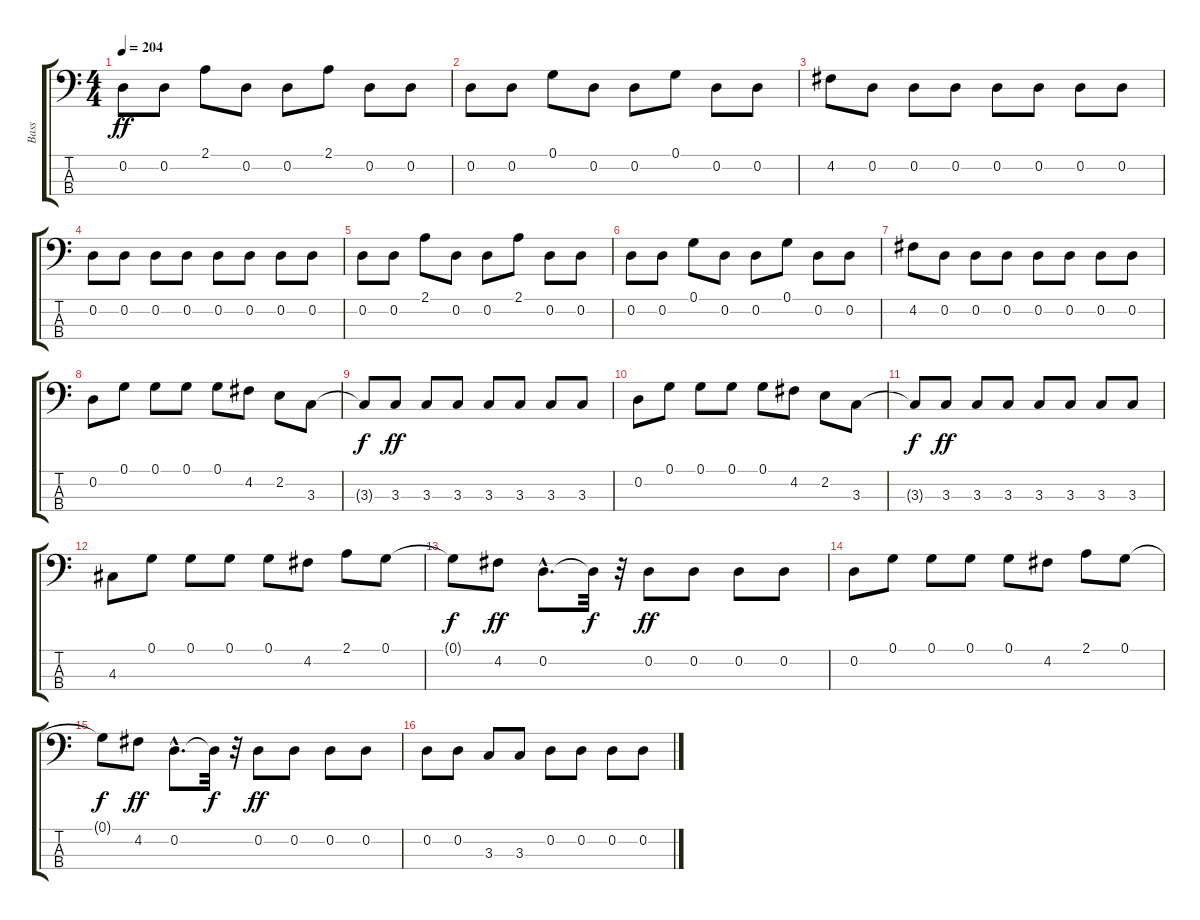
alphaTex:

\track ("Bass" "Bass") {instrument electricbassfinger}
\staff {score tabs}
\tuning (G2 D2 A1 E1) {hide}
\ts (4 4)
\tempo 204
\clef f4
\ks c
0.2.8{dy ff} 0.2.8 2.1.8 0.2.8 0.2.8 2.1.8 0.2.8 0.2.8 |
0.2.8 0.2.8 0.1.8 0.2.8 0.2.8 0.1.8 0.2.8 0.2.8 |
4.2.8 0.2.8 0.2.8 0.2.8 0.2.8 0.2.8 0.2.8 0.2.8 |
0.2.8 0.2.8 0.2.8 0.2.8 0.2.8 0.2.8 0.2.8 0.2.8 |
0.2.8 0.2.8 2.1.8 0.2.8 0.2.8 2.1.8 0.2.8 0.2.8 |
0.2.8 0.2.8 0.1.8 0.2.8 0.2.8 0.1.8 0.2.8 0.2.8 |
4.2.8 0.2.8 0.2.8 0.2.8 0.2.8 0.2.8 0.2.8 0.2.8 |
0.2.8 0.1.8 0.1.8 0.1.8 0.1.8 4.2.8 2.2.8 3.3.8 |
3.3{t}.8{dy f} 3.3.8{dy ff} 3.3.8 3.3.8 3.3.8 3.3.8 3.3.8 3.3.8 |
0.2.8 0.1.8 0.1.8 0.1.8 0.1.8 4.2.8 2.2.8 3.3.8 |
3.3{t}.8{dy f} 3.3.8{dy ff} 3.3.8 3.3.8 3.3.8 3.3.8 3.3.8 3.3.8 |
4.3.8 0.1.8 0.1.8 0.1.8 0.1.8 4.2.8 2.1.8 0.1.8 |
0.1{t}.8{dy f} 4.2.8{dy ff} 0.2{hac}.8{d} 0.2{t}.32{dy f} r.32 0.2.8{dy ff} 0.2.8 0.2.8 0.2.8 |
0.2.8 0.1.8 0.1.8 0.1.8 0.1.8 4.2.8 2.1.8 0.1.8 |
0.1{t}.8{dy f} 4.2.8{dy ff} 0.2{hac}.8{d} 0.2{t}.32{dy f} r.32 0.2.8{dy ff} 0.2.8 0.2.8 0.2.8 |
0.2.8 0.2.8 3.3.8 3.3.8 0.2.8 0.2.8 0.2.8 0.2.8
